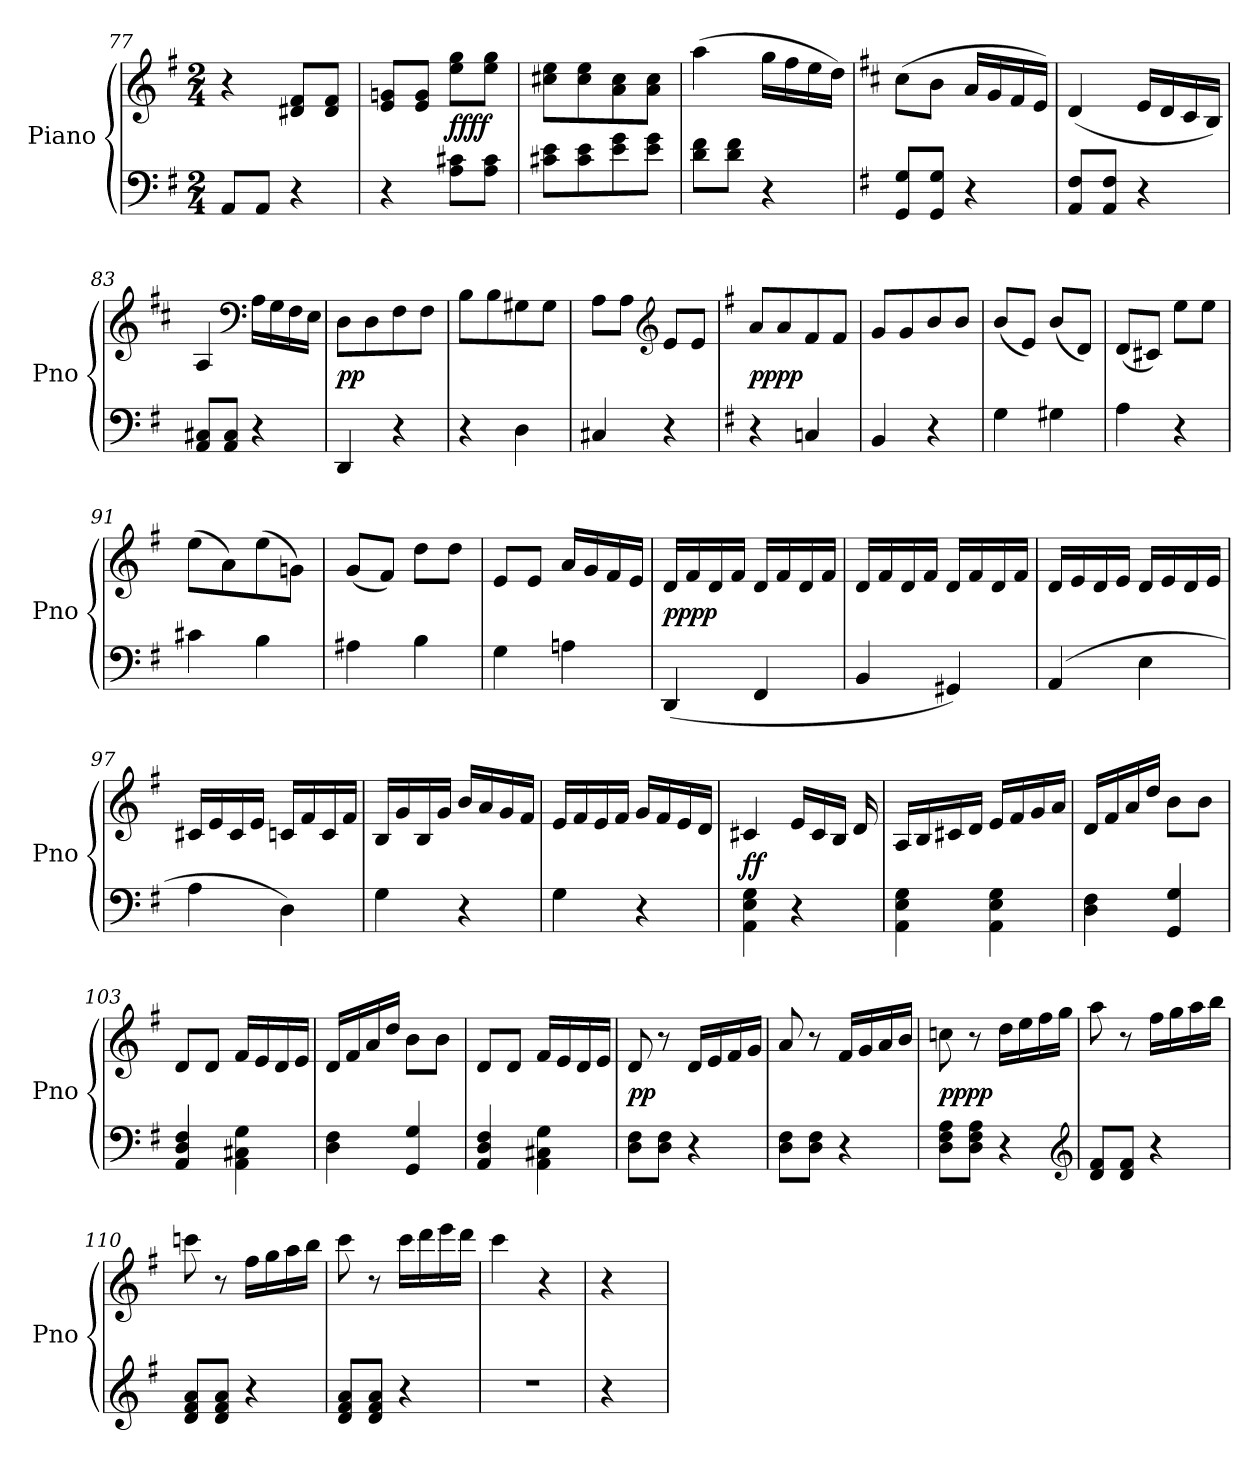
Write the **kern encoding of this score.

**kern	**kern	**dynam
*part1	*part1	*part1
*staff2	*staff1	*staff1/2
*I"Piano	*	*
*I'Pno	*	*
*clefF4	*clefG2	*
*k[f#]	*k[f#]	*
*G:	*G:	*
*M2/4	*M2/4	*
=77	=77	=77
8AA/L	4r	.
8AA/J	.	.
4r	8d#X/ 8f#/L	.
.	8d#/ 8f#/J	.
=78	=78	=78
4r	8e/ 8gn/L	.
.	8e/ 8g/J	.
8A\ 8c#X\L	8ee\ 8gg\L	ff ff
8A\ 8c#\J	8ee\ 8gg\J	.
=79	=79	=79
8c#X\ 8e\L	8cc#X\ 8ee\L	.
8c#\ 8e\	8cc#\ 8ee\	.
8e\ 8g\	8a\ 8cc#\	.
8e\ 8g\J	8a\ 8cc#\J	.
=80	=80	=80
8d\ 8f#\L	(4aa\	.
8d\ 8f#\J	.	.
4r	16gg\LL	.
.	16ff#\	.
.	16ee\	.
.	16dd\JJ)	.
=81	=81	=81
*	*k[f#c#]	*
8GG/ 8G/L	(8cc#\L	.
8GG/ 8G/J	8b\J	.
4r	16a/LL	.
.	16g/	.
.	16f#/	.
.	16e/JJ)	.
=82	=82	=82
8AA/ 8F#/L	(4d/	.
8AA/ 8F#/J	.	.
4r	16e/LL	.
.	16d/	.
.	16c#/	.
.	16B/JJ)	.
=83	=83	=83
8AA/ 8C#X/L	4A/	.
8AA/ 8C#/J	.	.
*	*clefF4	*
4r	16A\LL	.
.	16G\	.
.	16F#\	.
.	16E\JJ	.
=84	=84	=84
4DD/	8D\L	p p
.	8D\	.
4r	8F#\	.
.	8F#\J	.
=85	=85	=85
4r	8B\L	.
.	8B\	.
4D\	8G#X\	.
.	8G#\J	.
=86	=86	=86
4C#X/	8A\L	.
.	8A\J	.
*	*clefG2	*
4r	8e/L	.
.	8e/J	.
=87	=87	=87
*	*k[f#]	*
4r	8a/L	pp pp
.	8a/	.
4Cn/	8f#/	.
.	8f#/J	.
=88	=88	=88
4BB/	8g/L	.
.	8g/	.
4r	8b/	.
.	8b/J	.
=89	=89	=89
4G\	(8b/L	.
.	8e/J)	.
4G#X\	(8b/L	.
.	8d/J)	.
=90	=90	=90
4A\	(8d/L	.
.	8c#X/J)	.
4r	8ee\L	.
.	8ee\J	.
=91	=91	=91
4c#X\	(8ee\L	.
.	8a\)	.
4B\	(8ee\	.
.	8gn\J)	.
=92	=92	=92
4A#X\	(8g/L	.
.	8f#/J)	.
4B\	8dd\L	.
.	8dd\J	.
=93	=93	=93
4G\	8e/L	.
.	8e/J	.
4An\	16a/LL	.
.	16g/	.
.	16f#/	.
.	16e/JJ	.
=94	=94	=94
(4DD/	16d/LL	pp pp
.	16f#/	.
.	16d/	.
.	16f#/JJ	.
4FF#/	16d/LL	.
.	16f#/	.
.	16d/	.
.	16f#/JJ	.
=95	=95	=95
4BB/	16d/LL	.
.	16f#/	.
.	16d/	.
.	16f#/JJ	.
4GG#X/)	16d/LL	.
.	16f#/	.
.	16d/	.
.	16f#/JJ	.
=96	=96	=96
(4AA/	16d/LL	.
.	16e/	.
.	16d/	.
.	16e/JJ	.
4E\	16d/LL	.
.	16e/	.
.	16d/	.
.	16e/JJ	.
=97	=97	=97
4A\	16c#X/LL	.
.	16e/	.
.	16c#/	.
.	16e/JJ	.
4D\)	16cn/LL	.
.	16f#/	.
.	16c/	.
.	16f#/JJ	.
=98	=98	=98
4G\	16B/LL	.
.	16g/	.
.	16B/	.
.	16g/JJ	.
4r	16b/LL	.
.	16a/	.
.	16g/	.
.	16f#/JJ	.
=99	=99	=99
4G\	16e/LL	.
.	16f#/	.
.	16e/	.
.	16f#/JJ	.
4r	16g/LL	.
.	16f#/	.
.	16e/	.
.	16d/JJ	.
=100	=100	=100
4AA\ 4E\ 4G\	4c#X/	f f
4r	16e/LL	.
.	16c#/	.
.	16B/JJ	.
.	16d/	.
=101	=101	=101
4AA\ 4E\ 4G\	16A/LL	.
.	16B/	.
.	16c#X/	.
.	16d/JJ	.
4AA\ 4E\ 4G\	16e/LL	.
.	16f#/	.
.	16g/	.
.	16a/JJ	.
=102	=102	=102
4D\ 4F#\	16d/LL	.
.	16f#/	.
.	16a/	.
.	16dd/JJ	.
4GG/ 4G/	8b\L	.
.	8b\J	.
=103	=103	=103
4AA/ 4D/ 4F#/	8d/L	.
.	8d/J	.
4AA\ 4C#X\ 4G\	16f#/LL	.
.	16e/	.
.	16d/	.
.	16e/JJ	.
=104	=104	=104
4D\ 4F#\	16d/LL	.
.	16f#/	.
.	16a/	.
.	16dd/JJ	.
4GG/ 4G/	8b\L	.
.	8b\J	.
=105	=105	=105
4AA/ 4D/ 4F#/	8d/L	.
.	8d/J	.
4AA\ 4C#X\ 4G\	16f#/LL	.
.	16e/	.
.	16d/	.
.	16e/JJ	.
=106	=106	=106
8D\ 8F#\L	8d/	p p
8D\ 8F#\J	8r	.
4r	16d/LL	.
.	16e/	.
.	16f#/	.
.	16g/JJ	.
=107	=107	=107
8D\ 8F#\L	8a/	.
8D\ 8F#\J	8r	.
4r	16f#/LL	.
.	16g/	.
.	16a/	.
.	16b/JJ	.
=108	=108	=108
8D\ 8F#\ 8A\L	8ccn\	pp pp
8D\ 8F#\ 8A\J	8r	.
4r	16dd\LL	.
.	16ee\	.
.	16ff#\	.
.	16gg\JJ	.
*clefG2	*	*
=109	=109	=109
8d/ 8f#/L	8aa\	.
8d/ 8f#/J	8r	.
4r	16ff#\LL	.
.	16gg\	.
.	16aa\	.
.	16bb\JJ	.
=110	=110	=110
8d/ 8f#/ 8a/L	8cccn\	.
8d/ 8f#/ 8a/J	8r	.
4r	16ff#\LL	.
.	16gg\	.
.	16aa\	.
.	16bb\JJ	.
=111	=111	=111
8d/ 8f#/ 8a/L	8ccc\	.
8d/ 8f#/ 8a/J	8r	.
4r	16ccc\LL	.
.	16ddd\	.
.	16eee\	.
.	16ddd\JJ	.
=112	=112	=112
2r	4ccc\	.
.	4r	.
=113	=113	=113
4r	4r	.
=	=	=
*-	*-	*-
